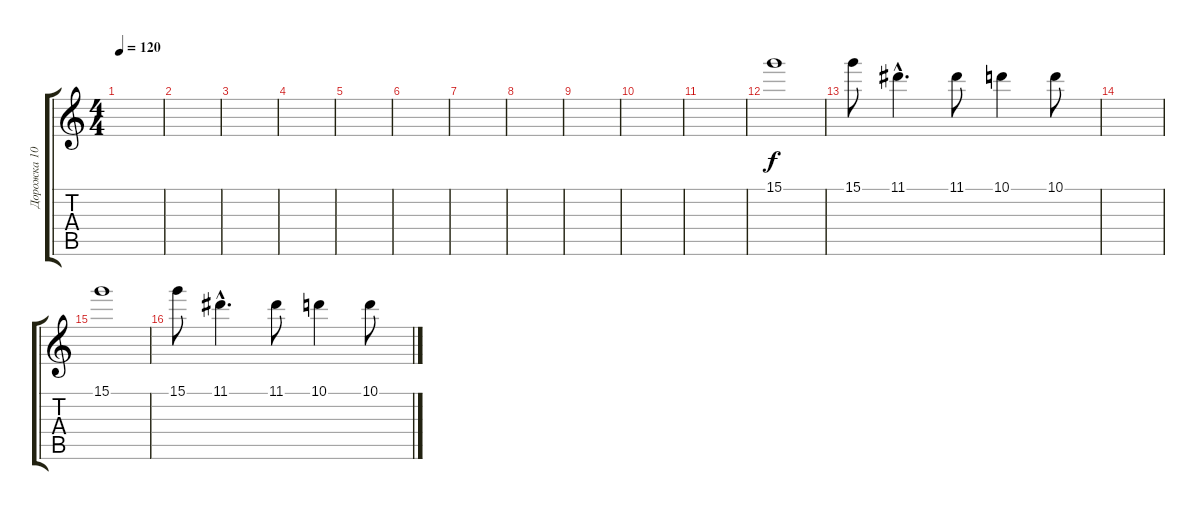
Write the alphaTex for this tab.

\track ("Дорожка 10" "Дорожка 10") {instrument distortionguitar}
\staff {score tabs}
\tuning (E4 B3 G3 D3 A2 E2) {hide}
\ts (4 4)
\tempo 120
\clef g2
\ks c
|
|
|
|
|
|
|
|
|
|
|
15.1.1 |
15.1.8 11.1{hac}.4{d} 11.1.8 10.1.4 10.1.8 |
|
15.1.1 |
15.1.8 11.1{hac}.4{d} 11.1.8 10.1.4 10.1.8
